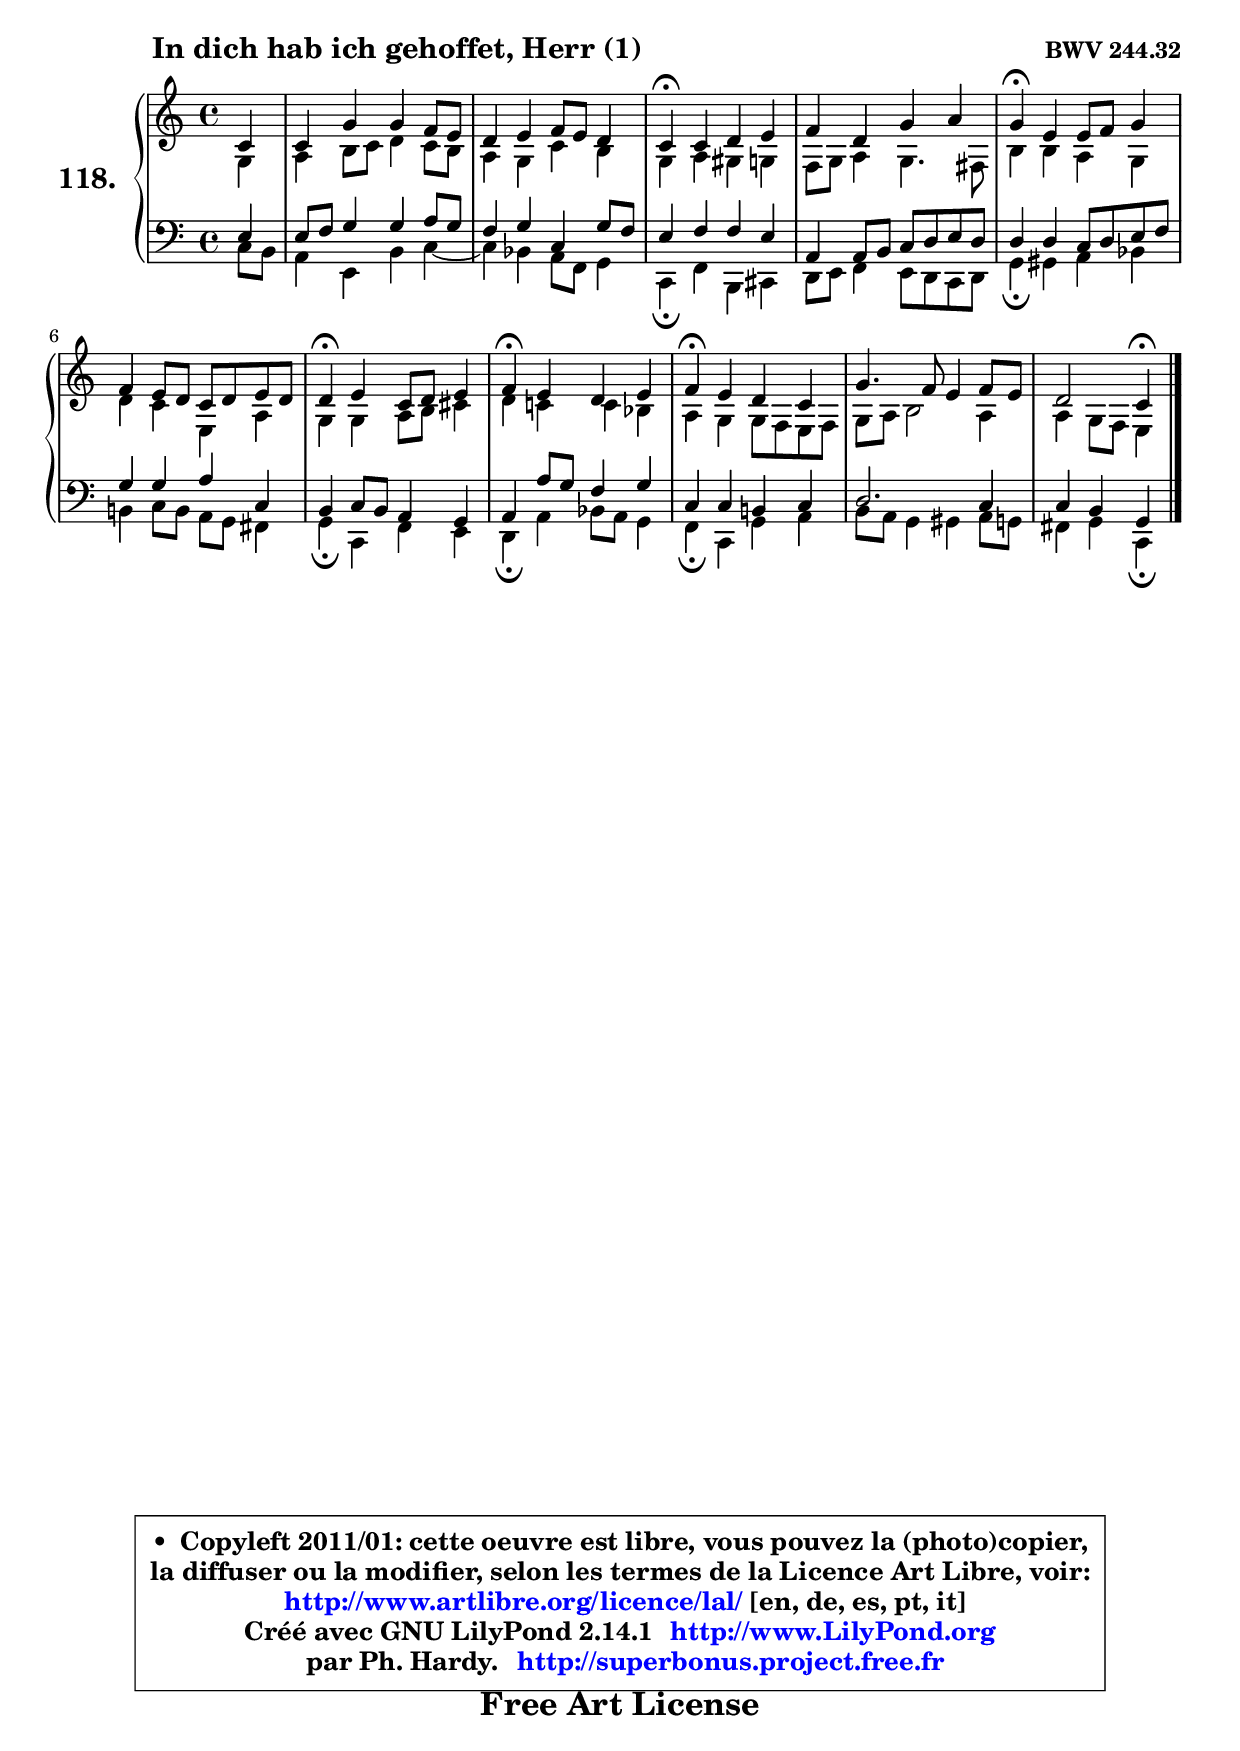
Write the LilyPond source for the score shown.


\version "2.14.1"

    \paper {
%	system-system-spacing #'padding = #0.1
%	score-system-spacing #'padding = #0.1
%	ragged-bottom = ##f
%	ragged-last-bottom = ##f
	}

    \header {
      opus = \markup { \bold "BWV 244.32" }
      piece = \markup { \hspace #9 \fontsize #2 \bold "In dich hab ich gehoffet, Herr (1)" }
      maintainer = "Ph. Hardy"
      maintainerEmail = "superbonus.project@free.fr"
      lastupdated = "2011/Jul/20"
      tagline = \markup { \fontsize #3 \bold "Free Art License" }
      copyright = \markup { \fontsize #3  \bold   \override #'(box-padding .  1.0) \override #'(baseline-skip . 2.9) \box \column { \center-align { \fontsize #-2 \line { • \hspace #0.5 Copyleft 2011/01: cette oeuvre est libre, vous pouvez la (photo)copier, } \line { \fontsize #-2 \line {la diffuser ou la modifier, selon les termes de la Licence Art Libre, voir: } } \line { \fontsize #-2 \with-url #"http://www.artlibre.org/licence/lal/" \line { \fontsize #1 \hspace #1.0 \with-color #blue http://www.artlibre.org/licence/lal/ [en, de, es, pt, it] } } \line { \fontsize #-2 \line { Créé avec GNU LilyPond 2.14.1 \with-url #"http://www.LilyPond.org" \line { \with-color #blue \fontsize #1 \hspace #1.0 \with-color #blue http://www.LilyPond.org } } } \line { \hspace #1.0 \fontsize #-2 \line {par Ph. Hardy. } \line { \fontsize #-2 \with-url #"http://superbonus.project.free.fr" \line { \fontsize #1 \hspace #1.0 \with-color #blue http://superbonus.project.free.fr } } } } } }

	  }

  guidemidi = {
        r4 |
        R1 |
        R1 |
        \tempo 4 = 30 r4 \tempo 4 = 78 r2. |
        R1 |
        \tempo 4 = 30 r4 \tempo 4 = 78 r2. |
        R1 |
        \tempo 4 = 30 r4 \tempo 4 = 78 r2. |
        \tempo 4 = 30 r4 \tempo 4 = 78 r2. |
        \tempo 4 = 30 r4 \tempo 4 = 78 r2. |
        R1 |
        r2 \tempo 4 = 30 r4 
	}

  upper = {
\displayLilyMusic \transpose bes c {
	\time 4/4
	\key bes \major
	\clef treble
	\partial 4
	\voiceOne
	<< { 
	% SOPRANO
	\set Voice.midiInstrument = "acoustic grand"
	\relative c'' {
        bes4 |
        bes4 f' f es8 d |
        c4 d es8 d c4 |
        bes4\fermata bes c d |
        es4 c f g |
        f4\fermata d4 d8 es f4 |
        es4 d8 c bes c d c |
        c4\fermata d bes8 c d4 |
        es4\fermata d c d |
        es4\fermata d c bes |
        f'4. es8 d4 es8 d |
        c2 bes4\fermata
        \bar "|."
	} % fin de relative
	}

	\context Voice="1" { \voiceTwo 
	% ALTO
	\set Voice.midiInstrument = "acoustic grand"
	\relative c' {
        f4 |
        g4 a8 bes c4 bes8 a |
        g4 f bes a |
        f4 g fis f |
        es8 f g4 f4. e8 |
        a4 a g f |
        c'4 bes d, g |
        f4 f g8 a b4 |
        c4 bes! bes aes |
        g4 f f8 es d es |
        f8 g a2 g4 |
        g4 f8 es d4
        \bar "|."
	} % fin de relative
	\oneVoice
	} >>
}
	}

    lower = {
\transpose bes c {
	\time 4/4
	\key bes \major
	\clef bass
	\partial 4
	\voiceOne
	<< { 
	% TENOR
	\set Voice.midiInstrument = "acoustic grand"
	\relative c' {
        d4 |
        d8 es f4 f g8 f |
        es4 f bes, f'8 es |
        d4 es es d |
        g,4 g8 a bes c d c |
        c4 c bes8 c d es |
        f4 f g bes, |
        a4 bes8 a g4 f |
        g4 g'8 f es4 f |
        bes,4 bes a! bes |
        c2. bes4 |
        bes4 a f
        \bar "|."
	} % fin de relative
	}
	\context Voice="1" { \voiceTwo 
	% BASS
	\set Voice.midiInstrument = "acoustic grand"
	\relative c' {
        bes8 a |
        g4 d a' bes4 ~ |
	bes4 aes4 g8 es f4 |
        bes,4\fermata es a, b |
        c8 d es4 d8 c bes c |
        f4\fermata fis g aes |
        a!4 bes8 a g f e4 |
        f4\fermata bes, es d |
        c4\fermata g'4 aes8 g f4 |
        es4\fermata bes f' g |
        a8 g f4 fis g8 f |
        e4 f bes,\fermata
        \bar "|."
	} % fin de relative
	\oneVoice
	} >>
}
	}


    \score { 

	\new PianoStaff <<
	\set PianoStaff.instrumentName = \markup { \bold \huge "118." }
	\new Staff = "upper" \upper
	\new Staff = "lower" \lower
	>>

    \layout {
%	ragged-last = ##f
	   }

         } % fin de score

  \score {
    \unfoldRepeats { << \guidemidi \upper \lower >> }
    \midi {
    \context {
     \Staff
      \remove "Staff_performer"
               }

     \context {
      \Voice
       \consists "Staff_performer"
                }

     \context { 
      \Score
      tempoWholesPerMinute = #(ly:make-moment 78 4)
		}
	    }
	}


